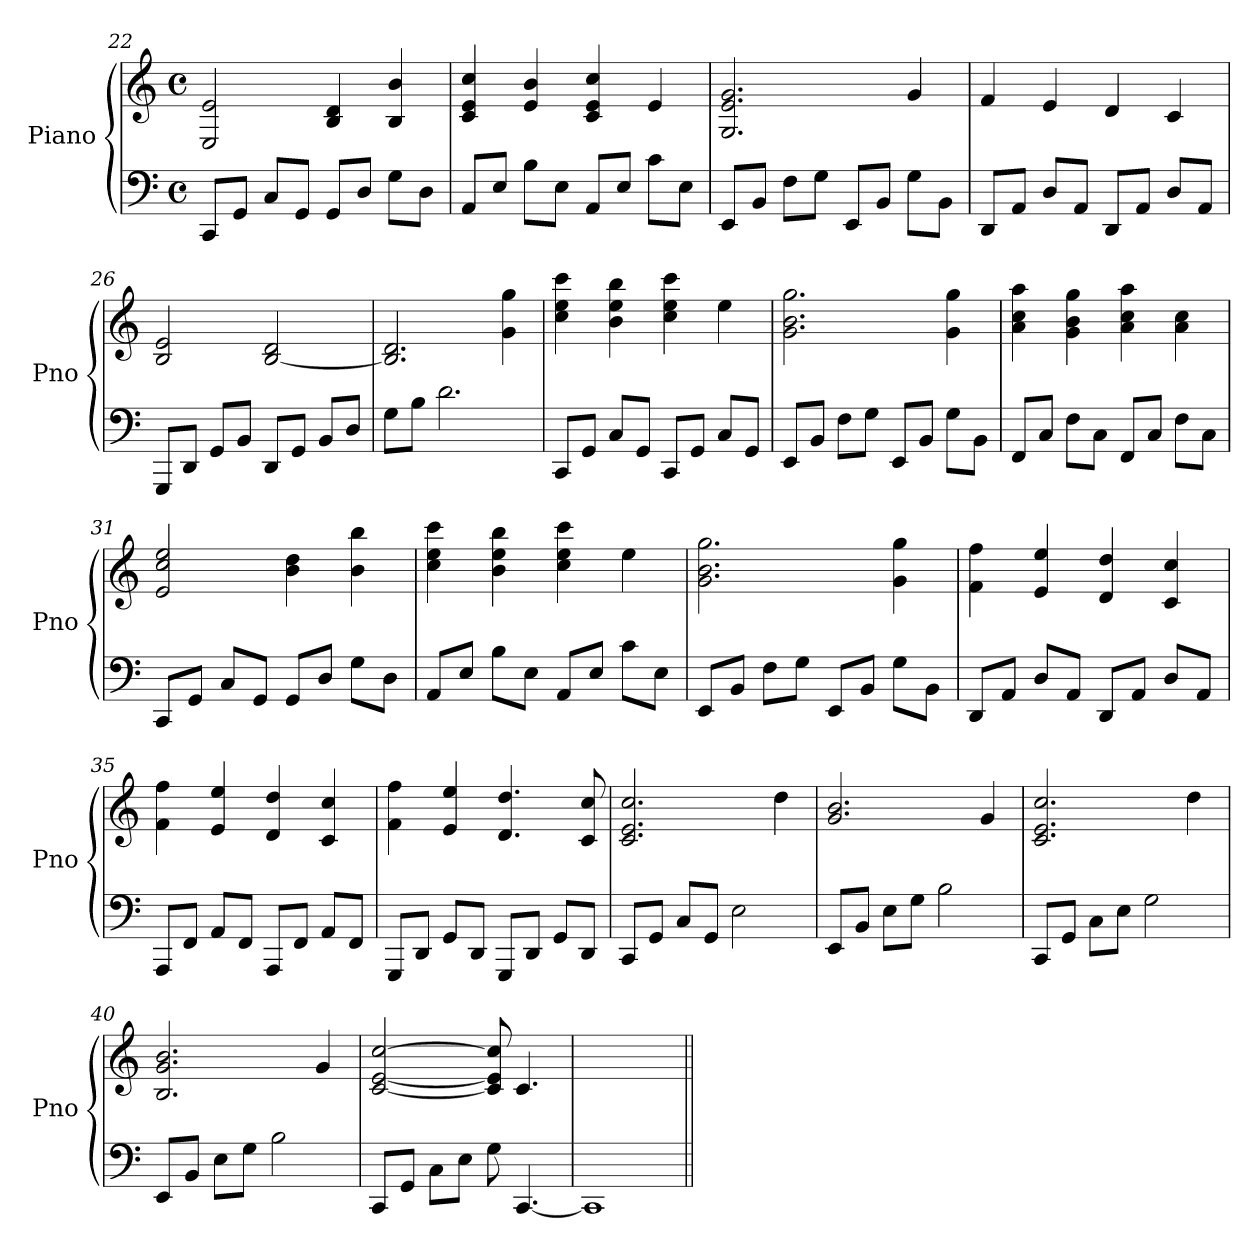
**kern	**kern
*part1	*part1
*staff2	*staff1
*I"Piano	*
*I'Pno	*
*clefF4	*clefG2
*k[]	*k[]
*M4/4	*M4/4
*met(c)	*met(c)
=22	=22
8CC/L	2E/ 2e/
8GG/J	.
8C/L	.
8GG/J	.
8GG/L	4B/ 4d/
8D/J	.
8G\L	4B/ 4b/
8D\J	.
=23	=23
8AA/L	4c/ 4e/ 4cc/
8E/J	.
8B\L	4e/ 4b/
8E\J	.
8AA/L	4c/ 4e/ 4cc/
8E/J	.
8c\L	4e/
8E\J	.
=24	=24
8EE/L	2.G/ 2.e/ 2.g/
8BB/J	.
8F\L	.
8G\J	.
8EE/L	.
8BB/J	.
8G\L	4g/
8BB\J	.
!!LO:LB:g=z
=25	=25
8DD/L	4f/
8AA/J	.
8D/L	4e/
8AA/J	.
8DD/L	4d/
8AA/J	.
8D/L	4c/
8AA/J	.
=26	=26
8GGG/L	2B/ 2e/
8DD/J	.
8GG/L	.
8BB/J	.
8DD/L	[2B/ 2d/
8GG/J	.
8BB/L	.
8D/J	.
=27	=27
8G\L	2.B/] 2.d/
8B\J	.
2.d\	.
.	4g\ 4gg\
=28	=28
8CC/L	4cc\ 4ee\ 4ccc\
8GG/J	.
8C/L	4b\ 4ee\ 4bb\
8GG/J	.
8CC/L	4cc\ 4ee\ 4ccc\
8GG/J	.
8C/L	4ee\
8GG/J	.
!!LO:LB:g=z
=29	=29
8EE/L	2.g\ 2.b\ 2.gg\
8BB/J	.
8F\L	.
8G\J	.
8EE/L	.
8BB/J	.
8G\L	4g\ 4gg\
8BB\J	.
=30	=30
8FF/L	4a\ 4cc\ 4aa\
8C/J	.
8F\L	4g\ 4b\ 4gg\
8C\J	.
8FF/L	4a\ 4cc\ 4aa\
8C/J	.
8F\L	4a\ 4cc\
8C\J	.
=31	=31
8CC/L	2e/ 2cc/ 2ee/
8GG/J	.
8C/L	.
8GG/J	.
8GG/L	4b\ 4dd\
8D/J	.
8G\L	4b\ 4bb\
8D\J	.
=32	=32
8AA/L	4cc\ 4ee\ 4ccc\
8E/J	.
8B\L	4b\ 4ee\ 4bb\
8E\J	.
8AA/L	4cc\ 4ee\ 4ccc\
8E/J	.
8c\L	4ee\
8E\J	.
!!LO:LB:g=z
=33	=33
8EE/L	2.g\ 2.b\ 2.gg\
8BB/J	.
8F\L	.
8G\J	.
8EE/L	.
8BB/J	.
8G\L	4g\ 4gg\
8BB\J	.
=34	=34
8DD/L	4f\ 4ff\
8AA/J	.
8D/L	4e/ 4ee/
8AA/J	.
8DD/L	4d/ 4dd/
8AA/J	.
8D/L	4c/ 4cc/
8AA/J	.
=35	=35
8AAA/L	4f\ 4ff\
8FF/J	.
8AA/L	4e/ 4ee/
8FF/J	.
8AAA/L	4d/ 4dd/
8FF/J	.
8AA/L	4c/ 4cc/
8FF/J	.
=36	=36
8GGG/L	4f\ 4ff\
8DD/J	.
8GG/L	4e/ 4ee/
8DD/J	.
8GGG/L	4.d/ 4.dd/
8DD/J	.
8GG/L	.
8DD/J	8c/ 8cc/
!!LO:PB:g=z
=37	=37
8CC/L	2.c/ 2.e/ 2.cc/
8GG/J	.
8C/L	.
8GG/J	.
2E\	.
.	4dd\
=38	=38
8EE/L	2.g/ 2.b/
8BB/J	.
8E\L	.
8G\J	.
2B\	.
.	4g/
=39	=39
8CC/L	2.c/ 2.e/ 2.cc/
8GG/J	.
8C\L	.
8E\J	.
2G\	.
.	4dd\
=40	=40
8EE/L	2.B/ 2.g/ 2.b/
8BB/J	.
8E\L	.
8G\J	.
2B\	.
.	4g/
!!LO:LB:g=z
=41	=41
8CC/L	[2c/ [2e/ [2cc/
8GG/J	.
8C\L	.
8E\J	.
8G\	8c/] 8e/] 8cc/]
[4.CC/	4.c/
=42	=42
1CC]	1ryy
=||	=||
*-	*-
